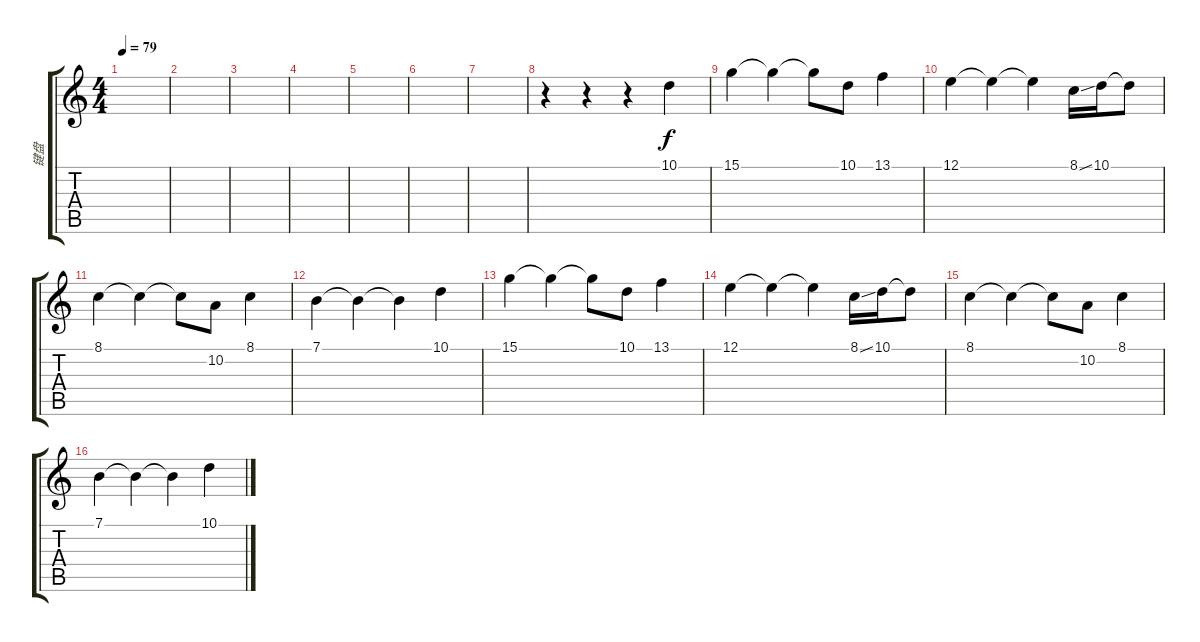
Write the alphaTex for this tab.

\track ("键盘" "键盘") {instrument stringensemble1}
\staff {score tabs}
\tuning (E4 B3 G3 D3 A2 E2) {hide}
\ts (4 4)
\tempo 79
\clef g2
\ks c
|
|
|
|
|
|
|
r.4{volume 9} r.4 r.4 10.1.4 |
15.1.4 15.1{t}.4 15.1{t}.8 10.1.8 13.1.4 |
12.1.4 12.1{t}.4 12.1{t}.4 8.1{ss}.16 10.1.16 10.1{t}.8 |
8.1.4 8.1{t}.4 8.1{t}.8 10.2.8 8.1.4 |
7.1.4 7.1{t}.4 7.1{t}.4 10.1.4 |
15.1.4 15.1{t}.4 15.1{t}.8 10.1.8 13.1.4 |
12.1.4 12.1{t}.4 12.1{t}.4 8.1{ss}.16 10.1.16 10.1{t}.8 |
8.1.4 8.1{t}.4 8.1{t}.8 10.2.8 8.1.4 |
7.1.4 7.1{t}.4 7.1{t}.4 10.1.4
